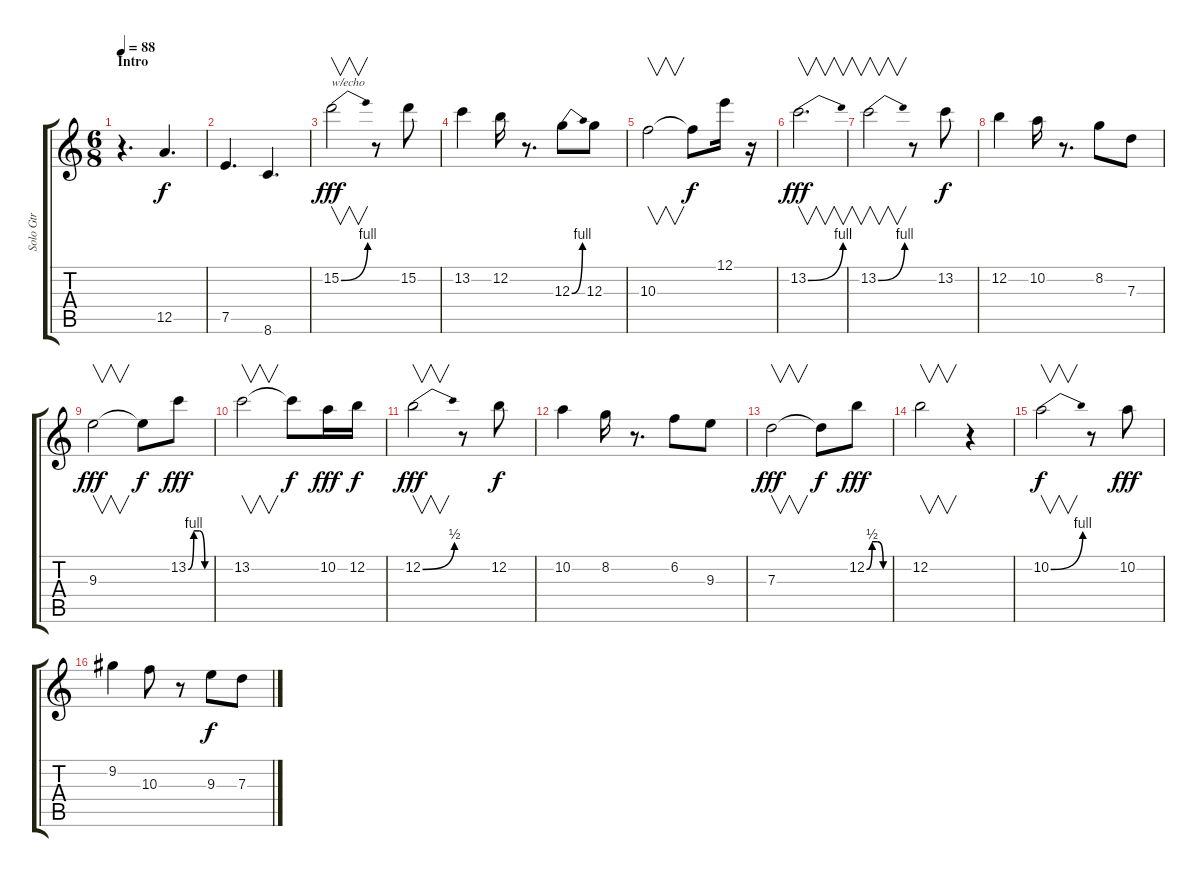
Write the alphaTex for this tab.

\track ("Solo Gtr            " "Solo Gtr  ") {instrument distortionguitar}
\staff {score tabs}
\tuning (E4 B3 G3 D3 A2 E2) {hide}
\ts (6 8)
\section ("" "Intro")
\tempo 88
\clef g2
\ks c
r.4{d dy f instrument distortionguitar} 12.5.4{d} |
7.5.4{d} 8.6.4{d} |
15.2{be (bend 0 0 60 4)}.2{v txt "w/echo" dy fff} r.8 15.2.8 |
13.2.4 12.2.16 r.8{d} 12.3{be (bend 0 0 60 4)}.8 12.3.8 |
10.3.2{v} 10.3{t}.8{dy f} 12.1.16 r.16 |
13.2{be (bend 0 0 60 4)}.2{v d dy fff} |
13.2{be (bend 0 0 60 4)}.2{v} r.8 13.2.8{dy f} |
12.2.4 10.2.16 r.8{d} 8.2.8 7.3.8 |
9.3.2{v dy fff} 9.3{t}.8{dy f} 13.2{be (custom 0 0 15 4 30 4 45 0 60 0)}.8{dy fff} |
13.2.2{v} 13.2{t}.8{dy f} 10.2.16{dy fff} 12.2.16{dy f} |
12.2{be (bend 0 0 60 2)}.2{v dy fff} r.8 12.2.8{dy f} |
10.2.4 8.2.16 r.8{d} 6.2.8 9.3.8 |
7.3.2{v dy fff} 7.3{t}.8{dy f} 12.2{be (custom 0 0 15 2 30 2 45 0 60 0)}.8{dy fff} |
12.2.2{v} r.4 |
10.2{be (bend 0 0 60 4)}.2{v dy f} r.8 10.2.8{dy fff} |
9.2.4 10.3.8 r.8 9.3.8{dy f} 7.3.8
